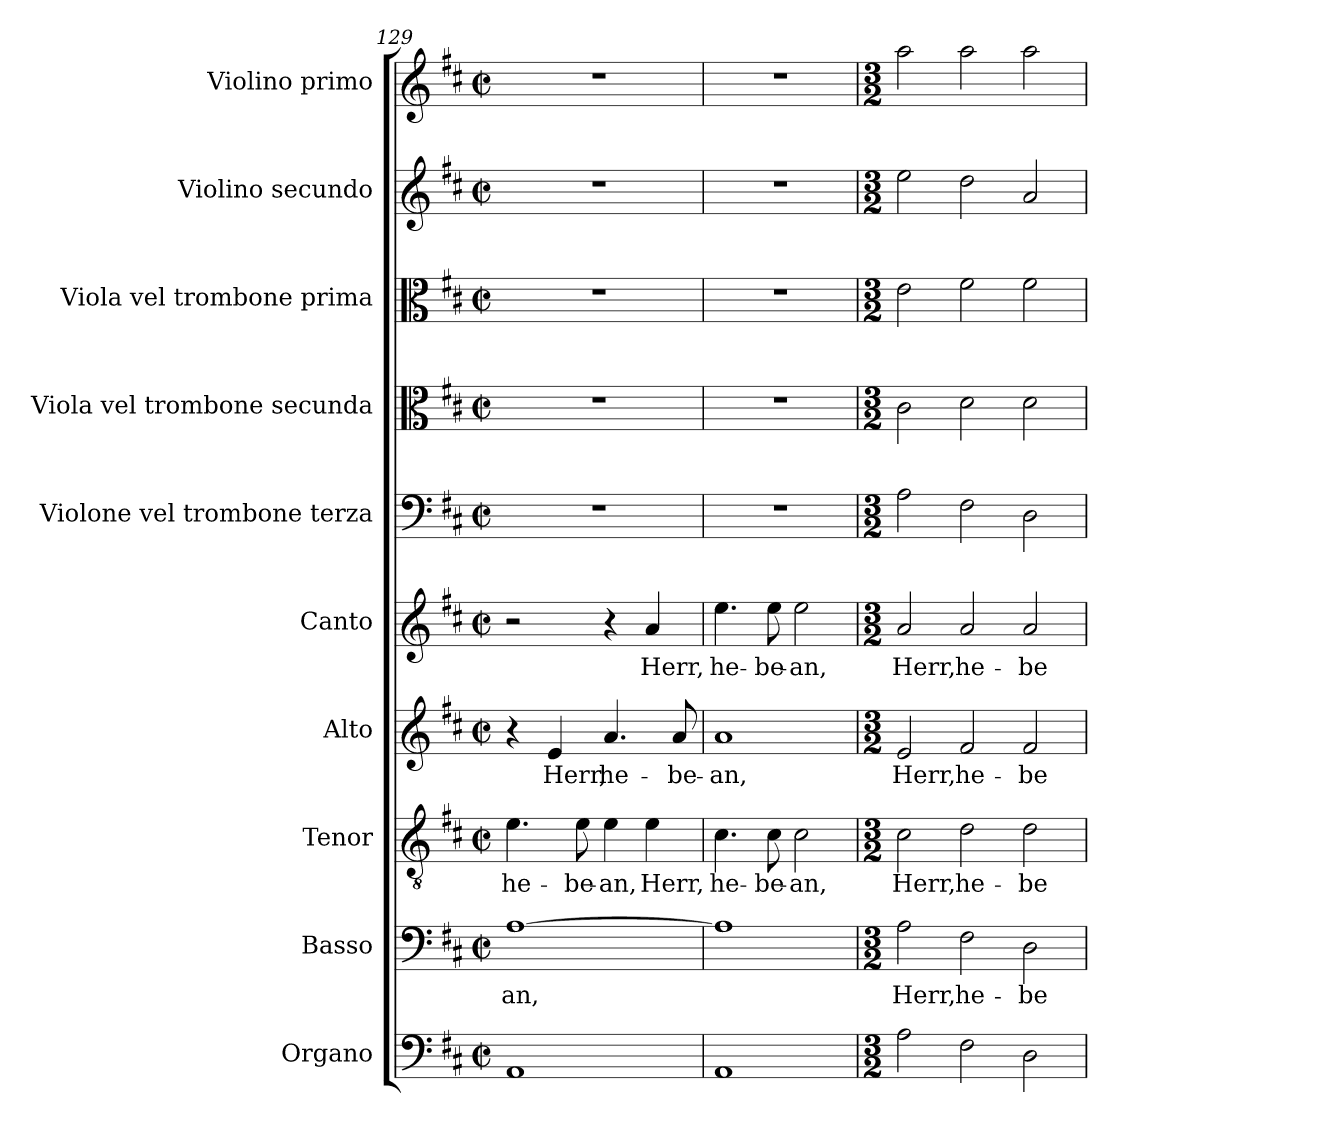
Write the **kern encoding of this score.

**kern	**kern	**text	**kern	**text	**kern	**text	**kern	**text	**kern	**kern	**kern	**kern	**kern
*part10	*part9	*part9	*part8	*part8	*part7	*part7	*part6	*part6	*part5	*part4	*part3	*part2	*part1
*staff10	*staff9	*staff9	*staff8	*staff8	*staff7	*staff7	*staff6	*staff6	*staff5	*staff4	*staff3	*staff2	*staff1
*I"Organo	*I"Basso	*	*I"Tenor	*	*I"Alto	*	*I"Canto	*	*I"Violone vel trombone  terza	*I"Viola vel trombone secunda	*I"Viola vel trombone prima	*I"Violino secundo	*I"Violino primo
*	*I'B	*	*I'T	*	*I'A	*	*I'C	*	*I'Vn	*I'Va2	*I'Va1	*I'Vi2	*I'Vi1
*clefF4	*clefF4	*	*clefGv2	*	*clefG2	*	*clefG2	*	*clefF4	*clefC3	*clefC3	*clefG2	*clefG2
*k[f#c#]	*k[f#c#]	*	*k[f#c#]	*	*k[f#c#]	*	*k[f#c#]	*	*k[f#c#]	*k[f#c#]	*k[f#c#]	*k[f#c#]	*k[f#c#]
*D:	*D:	*	*D:	*	*D:	*	*D:	*	*D:	*D:	*D:	*D:	*D:
*M2/2	*M2/2	*	*M2/2	*	*M2/2	*	*M2/2	*	*M2/2	*M2/2	*M2/2	*M2/2	*M2/2
*met(c|)	*met(c|)	*	*met(c|)	*	*met(c|)	*	*met(c|)	*	*met(c|)	*met(c|)	*met(c|)	*met(c|)	*met(c|)
=129	=129	=129	=129	=129	=129	=129	=129	=129	=129	=129	=129	=129	=129
!	!	!LO:LY:b	!	!	!	!	!	!	!	!	!	!	!
!	!	!	!	!LO:LY:b	!	!	!	!	!	!	!	!	!
1AA	[1A	-an,	4.e\	he-	4r	.	2r	.	1r	1r	1r	1r	1r
!	!	!	!	!	!	!LO:LY:b	!	!	!	!	!	!	!
.	.	.	.	.	4e/	Herr,	.	.	.	.	.	.	.
!	!	!	!	!LO:LY:b	!	!	!	!	!	!	!	!	!
.	.	.	8e\	-be-	.	.	.	.	.	.	.	.	.
!	!	!	!	!LO:LY:b	!	!	!	!	!	!	!	!	!
!	!	!	!	!	!	!LO:LY:b	!	!	!	!	!	!	!
.	.	.	4e\	-an,	4.a/	he-	4r	.	.	.	.	.	.
!	!	!	!	!LO:LY:b	!	!	!	!	!	!	!	!	!
!	!	!	!	!	!	!	!	!LO:LY:b	!	!	!	!	!
.	.	.	4e\	Herr,	.	.	4a/	Herr,	.	.	.	.	.
!	!	!	!	!	!	!LO:LY:b	!	!	!	!	!	!	!
.	.	.	.	.	8a/	-be-	.	.	.	.	.	.	.
=130	=130	=130	=130	=130	=130	=130	=130	=130	=130	=130	=130	=130	=130
!	!	!	!	!LO:LY:b	!	!	!	!	!	!	!	!	!
!	!	!	!	!	!	!LO:LY:b	!	!	!	!	!	!	!
!	!	!	!	!	!	!	!	!LO:LY:b	!	!	!	!	!
1AA	1A]	.	4.c#\	he-	1a	-an,	4.ee\	he-	1r	1r	1r	1r	1r
!	!	!	!	!LO:LY:b	!	!	!	!	!	!	!	!	!
!	!	!	!	!	!	!	!	!LO:LY:b	!	!	!	!	!
.	.	.	8c#\	-be-	.	.	8ee\	-be-	.	.	.	.	.
!	!	!	!	!LO:LY:b	!	!	!	!	!	!	!	!	!
!	!	!	!	!	!	!	!	!LO:LY:b	!	!	!	!	!
.	.	.	2c#\	-an,	.	.	2ee\	-an,	.	.	.	.	.
!!LO:LB:g=z
=131	=131	=131	=131	=131	=131	=131	=131	=131	=131	=131	=131	=131	=131
*M3/2	*M3/2	*	*M3/2	*	*M3/2	*	*M3/2	*	*M3/2	*M3/2	*M3/2	*M3/2	*M3/2
!	!	!LO:LY:b	!	!	!	!	!	!	!	!	!	!	!
!	!	!	!	!LO:LY:b	!	!	!	!	!	!	!	!	!
!	!	!	!	!	!	!LO:LY:b	!	!	!	!	!	!	!
!	!	!	!	!	!	!	!	!LO:LY:b	!	!	!	!	!
2A\	2A\	Herr,	2c#\	Herr,	2e/	Herr,	2a/	Herr,	2A\	2c#\	2e\	2ee\	2aa\
!	!	!LO:LY:b	!	!	!	!	!	!	!	!	!	!	!
!	!	!	!	!LO:LY:b	!	!	!	!	!	!	!	!	!
!	!	!	!	!	!	!LO:LY:b	!	!	!	!	!	!	!
!	!	!	!	!	!	!	!	!LO:LY:b	!	!	!	!	!
2F#\	2F#\	he-	2d\	he-	2f#/	he-	2a/	he-	2F#\	2d\	2f#\	2dd\	2aa\
!	!	!LO:LY:b	!	!	!	!	!	!	!	!	!	!	!
!	!	!	!	!LO:LY:b	!	!	!	!	!	!	!	!	!
!	!	!	!	!	!	!LO:LY:b	!	!	!	!	!	!	!
!	!	!	!	!	!	!	!	!LO:LY:b	!	!	!	!	!
2D\	2D\	-be	2d\	-be	2f#/	-be	2a/	-be	2D\	2d\	2f#\	2a/	2aa\
=	=	=	=	=	=	=	=	=	=	=	=	=	=
*-	*-	*-	*-	*-	*-	*-	*-	*-	*-	*-	*-	*-	*-
